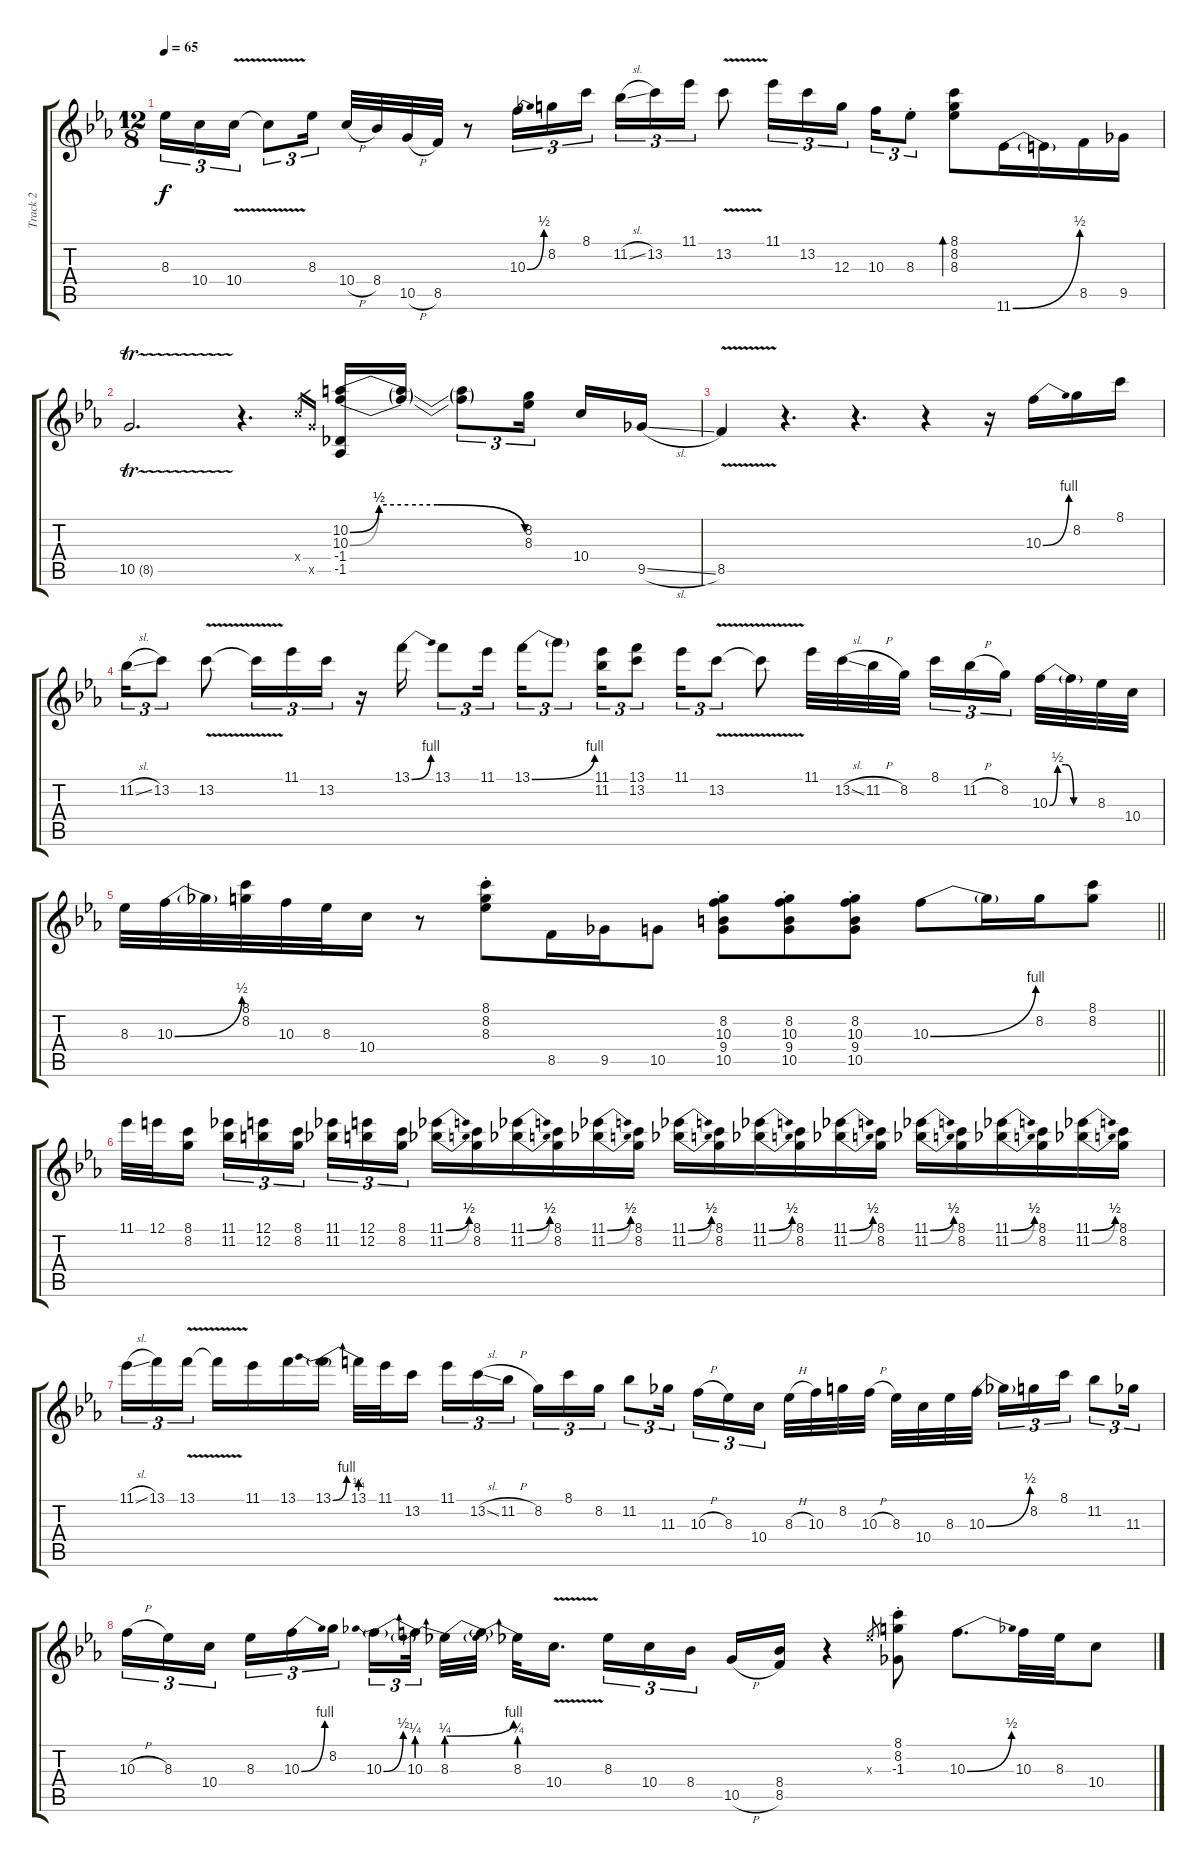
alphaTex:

\track ("Track 2" "Track 2") {instrument electricguitarjazz}
\staff {score tabs}
\tuning (E4 B3 G3 D3 A2 E2) {hide}
\ts (12 8)
\tempo 65
\clef g2
\ks cminor
8.3.16{tu (3 2) dy f} 10.4.16{tu (3 2)} 10.4{v}.16{tu (3 2)} 10.4{t}.8{tu (3 2)} 8.3.16{tu (3 2) beam splitsecondary} 10.4{h}.32 8.4.32 10.5{h}.32 8.5.32 r.8 10.3{be (bend 0 0 60 2)}.16{tu (3 2)} 8.2.16{tu (3 2)} 8.1.16{tu (3 2) beam splitsecondary} 11.2{sl}.16{tu (3 2)} 13.2.16{tu (3 2)} 11.1.16{tu (3 2)} 13.2{v}.8 11.1.16{tu (3 2)} 13.2.16{tu (3 2)} 12.3.16{tu (3 2) beam splitsecondary} 10.3.16{tu (3 2)} 8.3{st}.8{tu (3 2)} (8.1 8.2 8.3).8{bd 60} 11.6{be (bend 0 0 60 2)}.16 11.6{t}.16 8.5.16 9.5.16 |
10.5{tr (8 64)}.2{d} r.4{d} 10.4{x}.16{gr} 10.5{x}.16{gr} (10.2{be (custom 0 0 10 2 20 2 30 2 60 0)} 10.3{be (custom 0 0 10 2 20 2 30 2 60 0)} -1.4 -1.5).16 (10.2{t} 10.3{t}).16 (10.2{t} 10.3{t}).8{tu (3 2)} (8.2 8.3).16{tu (3 2) beam splitsecondary} 10.4.16 9.5{sl}.16 |
8.5{v}.4 r.4{d} r.4{d} r.4 r.16 10.3{be (bend 0 0 60 4)}.16 8.2.16 8.1.16 |
11.2{sl}.16{tu (3 2)} 13.2.8{tu (3 2)} 13.2{v}.8 13.2{t}.16{tu (3 2)} 11.1.16{tu (3 2)} 13.2.16{tu (3 2)} r.16 13.1{be (bend 0 0 60 4)}.16 13.1.8{tu (3 2)} 11.1.16{tu (3 2) beam splitsecondary} 13.1{be (bend 0 0 60 4)}.16{tu (3 2)} 13.1{t}.8{tu (3 2)} (11.1 11.2).16{tu (3 2)} (13.1 13.2).8{tu (3 2)} 11.1.16{tu (3 2)} 13.2{v}.8{tu (3 2)} 13.2{t}.8 11.1.32 13.2{sl}.32 11.2{h}.32 8.2.32{beam splitsecondary} 8.1.16{tu (3 2)} 11.2{h}.16{tu (3 2)} 8.2.16{tu (3 2) beam splitsecondary} 10.3{be (custom 0 0 10 2 20 2 30 0 60 0)}.32 10.3{t}.32 8.3.32 10.4.32 |
\barLineRight lightlight
8.3.32 10.3{be (bend 0 0 60 2)}.32 10.3{t}.32 (8.1 8.2).32 10.3.32 8.3.32 10.4.16 r.8 (8.1{st} 8.2{st} 8.3{st}).8 8.5.16 9.5.16 10.5.8 (8.2{st} 10.3{st} 9.4{st} 10.5{st}).8 (8.2{st} 10.3{st} 9.4{st} 10.5{st}).8 (8.2{st} 10.3{st} 9.4{st} 10.5{st}).8 10.3{be (bend 0 0 60 4)}.8 10.3{t}.16 8.2.16 (8.1 8.2).8 |
11.1.32 12.1.32 (8.1 8.2).16{beam splitsecondary} (11.1 11.2).16{tu (3 2)} (12.1 12.2).16{tu (3 2)} (8.1 8.2).16{tu (3 2) beam splitsecondary} (11.1 11.2).16{tu (3 2)} (12.1 12.2).16{tu (3 2)} (8.1 8.2).16{tu (3 2)} (11.1{be (bend 0 0 60 2)} 11.2{be (bend 0 0 60 2)}).16 (8.1 8.2).16 (11.1{be (bend 0 0 60 2)} 11.2{be (bend 0 0 60 2)}).16 (8.1 8.2).16 (11.1{be (bend 0 0 60 2)} 11.2{be (bend 0 0 60 2)}).16 (8.1 8.2).16 (11.1{be (bend 0 0 60 2)} 11.2{be (bend 0 0 60 2)}).16 (8.1 8.2).16 (11.1{be (bend 0 0 60 2)} 11.2{be (bend 0 0 60 2)}).16 (8.1 8.2).16 (11.1{be (bend 0 0 60 2)} 11.2{be (bend 0 0 60 2)}).16 (8.1 8.2).16 (11.1{be (bend 0 0 60 2)} 11.2{be (bend 0 0 60 2)}).16 (8.1 8.2).16 (11.1{be (bend 0 0 60 2)} 11.2{be (bend 0 0 60 2)}).16 (8.1 8.2).16 (11.1{be (bend 0 0 60 2)} 11.2{be (bend 0 0 60 2)}).16 (8.1 8.2).16 |
11.1{sl}.16{tu (3 2)} 13.1.16{tu (3 2)} 13.1{v}.16{tu (3 2) beam splitsecondary} 13.1{t}.16 11.1.16 13.1.16 13.1{be (bend 0 0 60 4)}.16 13.1{be (prebend 0 1 60 1)}.32 11.1.32 13.2.16{beam splitsecondary} 11.1.16{tu (3 2)} 13.2{sl}.16{tu (3 2)} 11.2{h}.16{tu (3 2) beam splitsecondary} 8.2.16{tu (3 2)} 8.1.16{tu (3 2)} 8.2.16{tu (3 2)} 11.2.8{tu (3 2)} 11.3.16{tu (3 2) beam splitsecondary} 10.3{h}.16{tu (3 2)} 8.3.16{tu (3 2)} 10.4.16{tu (3 2) beam splitsecondary} 8.3{h}.32 10.3.32 8.2.32 10.3{h}.32 8.3.32 10.4.32 8.3.32 10.3{be (bend 0 0 60 2)}.32{beam splitsecondary} 10.3{t}.16{tu (3 2)} 8.2.16{tu (3 2)} 8.1.16{tu (3 2)} 11.2.8{tu (3 2)} 11.3.16{tu (3 2)} |
10.3{h}.16{tu (3 2)} 8.3.16{tu (3 2)} 10.4.16{tu (3 2) beam splitsecondary} 8.3.16{tu (3 2)} 10.3{be (bend 0 0 60 4)}.16{tu (3 2)} 8.2.16{tu (3 2) beam splitsecondary} 10.3{be (bend 0 0 60 2)}.16{tu (3 2)} 10.3{be (prebend 0 1 60 1)}.32{tu (3 2) beam splitsecondary} 8.3{be (prebendbend 0 1 60 4)}.32 8.3{t}.32 8.3{be (prebend 0 1 60 1)}.32 10.4{v}.16{d beam splitsecondary} 8.3.16{tu (3 2)} 10.4.16{tu (3 2)} 8.4.16{tu (3 2) beam splitsecondary} 10.5{h}.16 (8.4 8.5).16 r.4 8.3{x}.8{gr} (8.1{st} 8.2{st} -1.3).8 10.3{be (bend 0 0 60 2)}.8{d} 10.3.32 8.3.32 10.4.8
